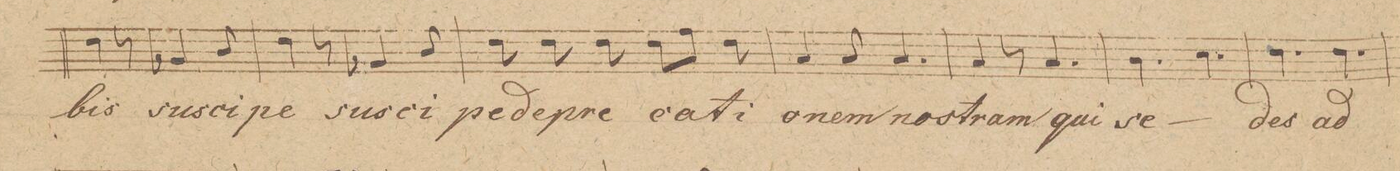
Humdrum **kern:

**kern	**text	**dynam
*I"Baſso 2do	*	*
*clefF4	*	*
*k[]	*	*
*M6/8	*	*
4F\	-bis	.
8r	.	.
4BB-X/	sus-	.
8D/	-ci-	.
=53	=53	=53
4F\	-pe	.
8r	.	.
4BB-X/	sus-	.
8D/	-ci-	.
=54	=54	=54
8F\	-pe	.
8F\	de-	.
8F\	-pre-	.
8F\L	-ca-	.
8A\J	.	.
8F\	-ti-	.
=55	=55	=55
4C/	-o-	.
8C/	-nem	.
4.C/	no-	.
=56	=56	=56
4C/	-stram	.
8r	.	.
4.C/	qui	.
=57	=57	=57
4.D\	se-	.
4.E\	.	.
=58	=58	=58
4.F\	-des	.
4.F\	ad	.
=59	=59	=59
*-	*-	*-
